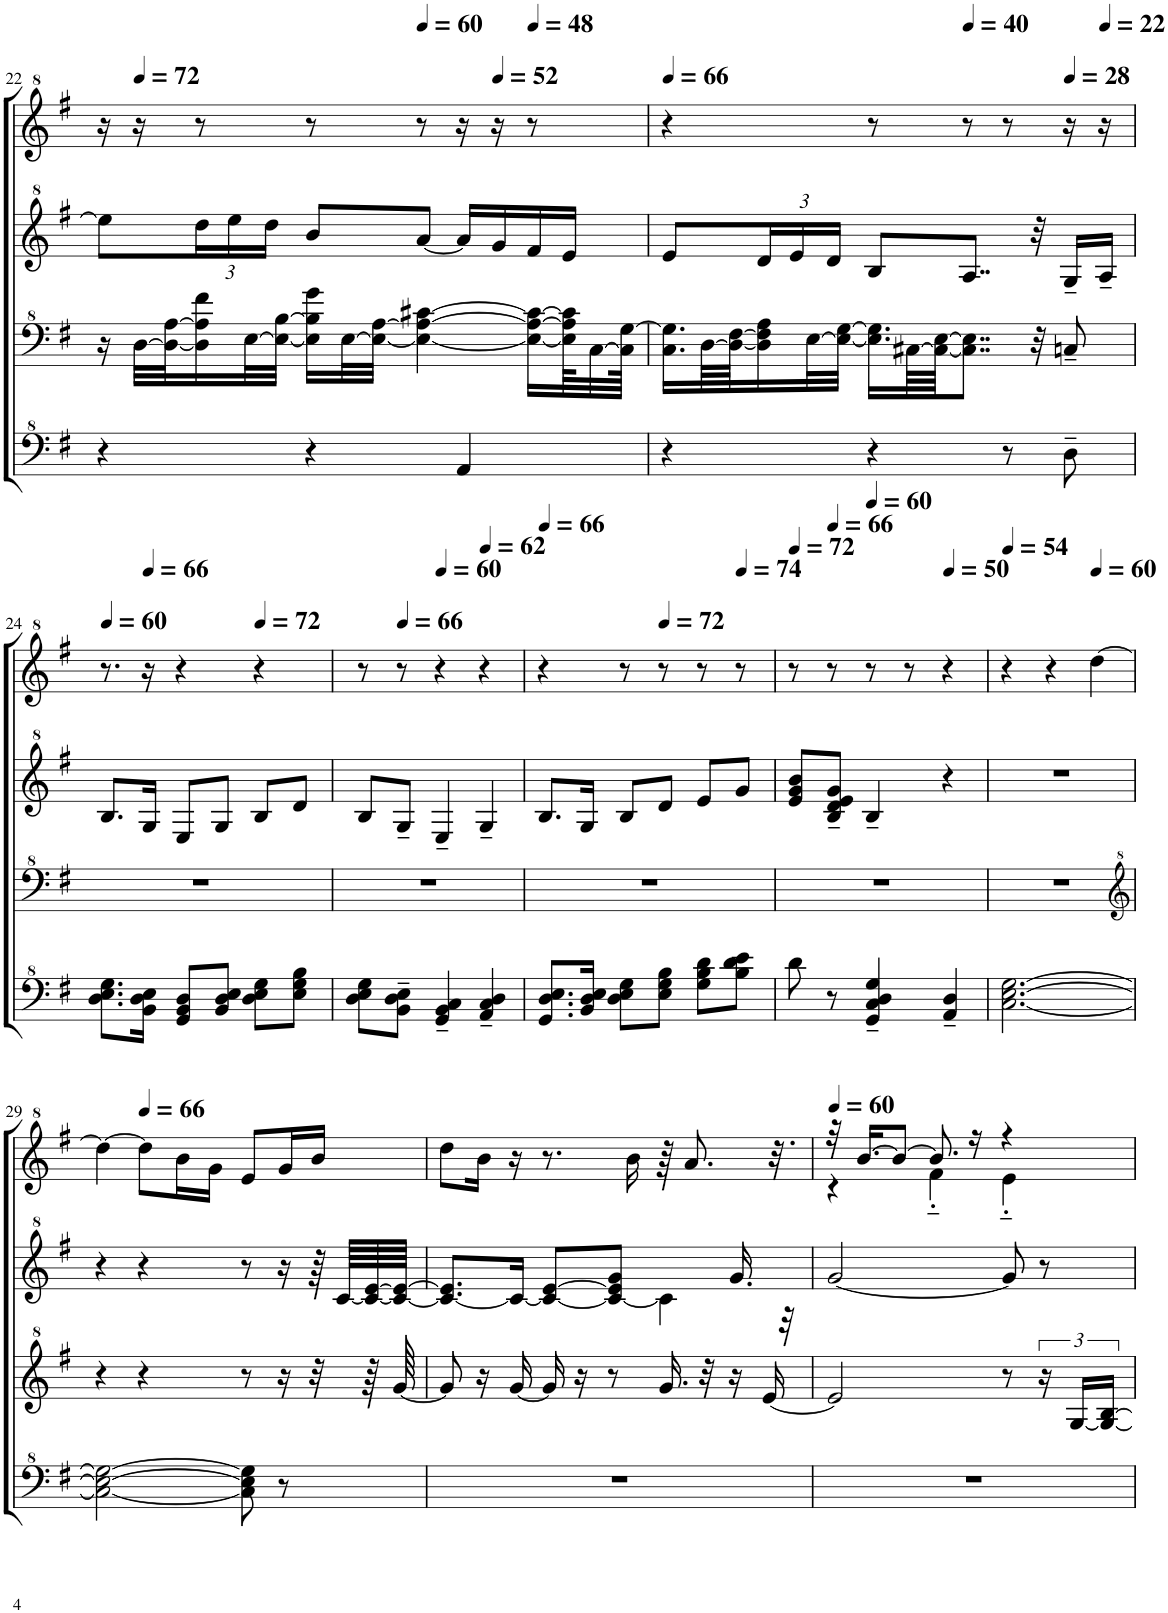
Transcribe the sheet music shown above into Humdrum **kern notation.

**kern	**kern	**kern	**kern
*part1	*part1	*part1	*part1
*staff4	*staff3	*staff2	*staff1
*I"Model III	*	*	*
!!LO:PB:g=z
*clefF^4	*clefF^4	*clefG^2	*clefG^2
*k[f#]	*k[f#]	*k[f#]	*k[f#]
*M3/4	*M3/4	*M3/4	*M3/4
=22	=22	=22	=22
4r	16r	8eee\L]	16r
*	*	*	*MM72
.	[32d\LLL	.	16r
.	32d\_ [32a\J	.	.
*	*	*Xbrackettup	*
.	16d\] 16a\] 16ff#\	24ddd\L	8r
.	.	24eee\	.
.	[32e\L	.	.
.	.	24ddd\JJ	.
.	32e\_ [32b\JJJ	.	.
4r	16e\] 16b\] 16gg\LL	8bb/L	8r
.	[32e\L	.	.
.	32e\_ [32a\JJJ	.	.
*	*	*	*MM60
.	4e\_ 4a\_ [4cc#X\	[8aa/J	8r
4A/	.	16aa/LL]	16r
*	*	*	*MM52
.	.	16gg/	16r
*	*	*	*MM48
.	16e\_ 16a\_ 16cc#\_LL	16ff#/	8r
.	64e\] 64a\] 64cc#\]KL	16ee/JJ	.
.	[32c\	.	.
.	64c\] [64g\JJJk	.	.
=23	=23	=23	=23
*	*	*	*MM66
4r	16.c\ 16.g\]LL	8ee/L	4r
.	[64d\LL	.	.
.	64d\_ [64f#\JJ	.	.
.	16d\] 16f#\] 16a\	24dd/L	.
.	.	24ee/	.
.	[32e\L	.	.
.	.	24dd/JJ	.
.	32e\_ [32g\JJJ	.	.
4r	16.e\] 16.g\]LL	8b/L	8r
.	[64c#X\LL	.	.
.	64c#\_ [64e\JJJ	.	.
*	*	*	*MM40
.	8..c#\] 8..e\]J	8..a/J	8r
8r	.	.	8r
.	32r	32r	.
*	*	*	*MM28
8d~\	8cn~/	16g~/LL	16r
*	*	*	*MM22
.	.	16a~/JJ	16r
!!LO:LB:g=z
=24	=24	=24	=24
*	*	*	*MM60
8.d\ 8.e\ 8.g\L	2.r	8.b/L	8.r
*	*	*	*MM66
16B\ 16d\ 16e\Jk	.	16g/Jk	16r
8G/ 8B/ 8d/L	.	8e/L	4r
8B/ 8d/ 8e/J	.	8g/J	.
*	*	*	*MM72
8d\ 8e\ 8g\L	.	8b/L	4r
8e\ 8g\ 8b\J	.	8dd/J	.
=25	=25	=25	=25
8d\ 8e\ 8g\L	2.r	8b/L	8r
*	*	*	*MM66
8B\~ 8d\~ 8e\~J	.	8g~/J	8r
*	*	*	*MM60
4G/~ 4B/~ 4c/~	.	4e~/	4r
*	*	*	*MM62
4A/~ 4c/~ 4d/~	.	4g~/	4r
=26	=26	=26	=26
*	*	*	*MM66
8.G/ 8.d/ 8.e/L	2.r	8.b/L	4r
16B/ 16d/ 16e/Jk	.	16g/Jk	.
8d\ 8e\ 8g\L	.	8b/L	8r
*	*	*	*MM72
8e\ 8g\ 8b\J	.	8dd/J	8r
8g\ 8b\ 8dd\L	.	8ee/L	8r
*	*	*	*MM74
8b\ 8dd\ 8ee\J	.	8gg/J	8r
=27	=27	=27	=27
*	*	*	*MM72
8dd\	2.r	8ee/ 8gg/ 8bb/L	8r
*	*	*	*MM66
8r	.	8b/~ 8dd/~ 8ee/~ 8gg/~J	8r
*	*	*	*MM60
4G/~ 4c/~ 4d/~ 4g/~	.	4b~/	8r
.	.	.	8r
*	*	*	*MM50
4A/~ 4d/~	.	4r	4r
=28	=28	=28	=28
*	*	*	*MM54
[2.c\ [2.e\ [2.g\	2.r	2.r	4r
.	.	.	4r
*	*	*	*MM60
.	.	.	[4ddd\
!!LO:LB:g=z
=29	=29	=29	=29
*	*clefG^2	*	*
2c\_ 2e\_ 2g\_	4r	4r	4ddd\_
*	*	*	*MM66
.	4r	4r	8ddd\L]
.	.	.	16bb\L
.	.	.	16gg\JJ
8c\] 8e\] 8g\]	8r	8r	8ee/L
8r	16r	16r	16gg/L
.	32r	64r	16bb/JJ
.	.	[64cc/LLLL	.
.	64r	64cc/_ [64ee/	.
.	[64gg/	64cc/_ 64ee/_JJJJ	.
=30	=30	=30	=30
*	*	*^	*
2.r	8gg/]	8.cc/_ 8.ee/]L	8ryy	8ddd\L
*	*	*v	*v	*
.	16r	.	16bb\Jk
.	[16gg/	16cc/Jk_	16r
.	16gg/]	8cc/_ [8ee/L	8.r
.	16r	.	.
.	8r	8cc/_ 8ee/] 8gg/J	.
.	.	.	16bb\
.	16.gg/	4cc\]	64r
.	.	.	8.aa/
.	32r	.	.
*	*	*^	*
.	16r	.	16.gg/	.
.	[16ee/	.	.	.
.	.	.	.	32.r
.	.	.	32r	.
*	*	*v	*v	*
=31	=31	=31	=31
*	*	*	*MM60
*	*	*	*^
2.r	2ee/]	[2gg/	32r	4r
.	.	.	[16.bb/KL	.
.	.	.	8bb/J_	.
.	.	.	8.bb/]	4ff#'~\
.	.	.	16r	.
.	8r	8gg/]	4r	4ee'~\
.	24r	8r	.	.
.	[24g/LL	.	.	.
.	24g/_ [24b/JJ	.	.	.
*	*	*	*v	*v
=	=	=	=
*-	*-	*-	*-
